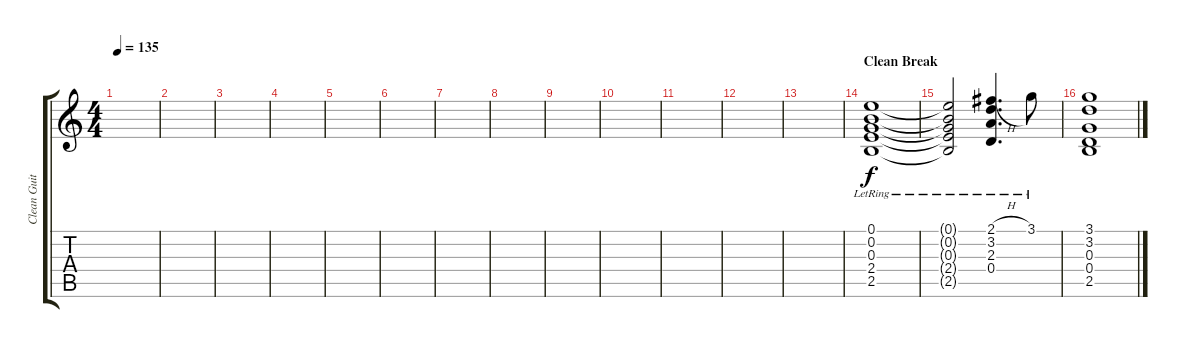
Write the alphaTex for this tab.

\track ("Clean Guitar (L)" "Clean Guit") {instrument electricguitarclean}
\staff {score tabs}
\tuning (E4 B3 G3 D3 A2 E2) {hide}
\ts (4 4)
\tempo 135
\clef g2
\ks c
|
|
|
|
|
|
|
|
|
|
|
|
|
\section ("" "Clean Break")
(0.1{lr} 0.2{lr} 0.3{lr} 2.4{lr} 2.5{lr}).1 |
(0.1{lr t} 0.2{lr t} 0.3{lr t} 2.4{lr t} 2.5{lr t}).2 (2.1{h lr} 3.2{lr} 2.3{lr} 0.4{lr}).4{d} 3.1{lr}.8 |
(3.1 3.2 0.3 0.4 2.5).1
